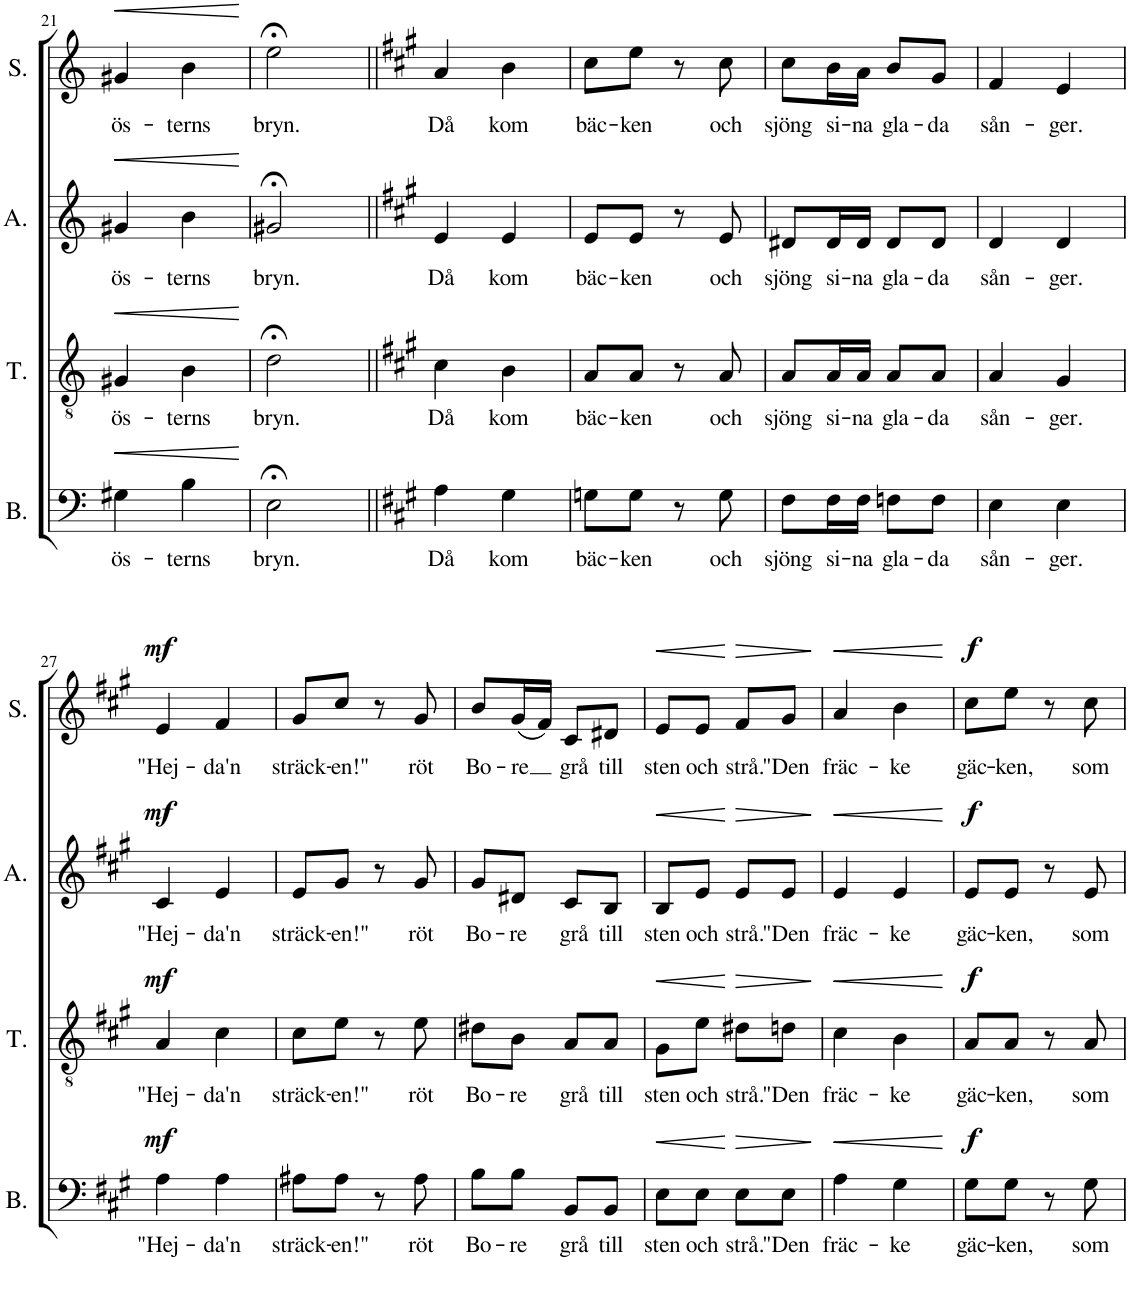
**kern	**text	**dynam	**kern	**text	**dynam	**kern	**text	**dynam	**kern	**text	**dynam
*part4	*part4	*part4	*part3	*part3	*part3	*part2	*part2	*part2	*part1	*part1	*part1
*staff4	*staff4	*staff4	*staff3	*staff3	*staff3	*staff2	*staff2	*staff2	*staff1	*staff1	*staff1
*I"Bass	*	*	*I"Tenor	*	*	*I"Alto	*	*	*I"Soprano	*	*
*I'B.	*	*	*I'T.	*	*	*I'A.	*	*	*I'S.	*	*
!!LO:PB:g=z
*clefF4	*	*	*clefGv2	*	*	*clefG2	*	*	*clefG2	*	*
*k[]	*	*	*k[]	*	*	*k[]	*	*	*k[]	*	*
*M2/4	*	*	*M2/4	*	*	*M2/4	*	*	*M2/4	*	*
=21	=21	=21	=21	=21	=21	=21	=21	=21	=21	=21	=21
!	!LO:LY:b	!LO:HP:b	!	!LO:LY:b	!LO:HP:b	!	!LO:LY:b	!LO:HP:b	!	!LO:LY:b	!LO:HP:b
4G#X\	ös-	<	4G#X/	ös-	<	4g#X/	ös-	<	4g#X/	ös-	<
!	!LO:LY:b	!	!	!LO:LY:b	!	!	!LO:LY:b	!	!	!LO:LY:b	!
4B\	-terns	.	4B\	-terns	.	4b\	-terns	.	4b\	-terns	.
.	.	[	.	.	[	.	.	[	.	.	[
=22	=22	=22	=22	=22	=22	=22	=22	=22	=22	=22	=22
!	!LO:LY:b	!	!	!LO:LY:b	!	!	!LO:LY:b	!	!	!LO:LY:b	!
2E;<\	bryn.	.	2d;<\	bryn.	.	2g#X;</	bryn.	.	2ee;<\	bryn.	.
=23||	=23||	=23||	=23||	=23||	=23||	=23||	=23||	=23||	=23||	=23||	=23||
*k[f#c#g#]	*	*	*k[f#c#g#]	*	*	*k[f#c#g#]	*	*	*k[f#c#g#]	*	*
!	!LO:LY:b	!	!	!LO:LY:b	!	!	!LO:LY:b	!	!	!LO:LY:b	!
4A\	Då	.	4c#\	Då	.	4e/	Då	.	4a/	Då	.
!	!LO:LY:b	!	!	!LO:LY:b	!	!	!LO:LY:b	!	!	!LO:LY:b	!
4G#\	kom	.	4B\	kom	.	4e/	kom	.	4b\	kom	.
=24	=24	=24	=24	=24	=24	=24	=24	=24	=24	=24	=24
!	!LO:LY:b	!	!	!LO:LY:b	!	!	!LO:LY:b	!	!	!LO:LY:b	!
8Gn\L	bäc-	.	8A/L	bäc-	.	8e/L	bäc-	.	8cc#\L	bäc-	.
!	!LO:LY:b	!	!	!LO:LY:b	!	!	!LO:LY:b	!	!	!LO:LY:b	!
8G\J	-ken	.	8A/J	-ken	.	8e/J	-ken	.	8ee\J	-ken	.
8r	.	.	8r	.	.	8r	.	.	8r	.	.
!	!LO:LY:b	!	!	!LO:LY:b	!	!	!LO:LY:b	!	!	!LO:LY:b	!
8G\	och	.	8A/	och	.	8e/	och	.	8cc#\	och	.
=25	=25	=25	=25	=25	=25	=25	=25	=25	=25	=25	=25
!	!LO:LY:b	!	!	!LO:LY:b	!	!	!LO:LY:b	!	!	!LO:LY:b	!
8F#\L	sjöng	.	8A/L	sjöng	.	8d#X/L	sjöng	.	8cc#\L	sjöng	.
!	!LO:LY:b	!	!	!LO:LY:b	!	!	!LO:LY:b	!	!	!LO:LY:b	!
16F#\L	si-	.	16A/L	si-	.	16d#/L	si-	.	16b\L	si-	.
!	!LO:LY:b	!	!	!LO:LY:b	!	!	!LO:LY:b	!	!	!LO:LY:b	!
16F#\JJ	-na	.	16A/JJ	-na	.	16d#/JJ	-na	.	16a\JJ	-na	.
!	!LO:LY:b	!	!	!LO:LY:b	!	!	!LO:LY:b	!	!	!LO:LY:b	!
8Fn\L	gla-	.	8A/L	gla-	.	8d#/L	gla-	.	8b/L	gla-	.
!	!LO:LY:b	!	!	!LO:LY:b	!	!	!LO:LY:b	!	!	!LO:LY:b	!
8F\J	-da	.	8A/J	-da	.	8d#/J	-da	.	8g#/J	-da	.
=26	=26	=26	=26	=26	=26	=26	=26	=26	=26	=26	=26
!	!LO:LY:b	!	!	!LO:LY:b	!	!	!LO:LY:b	!	!	!LO:LY:b	!
4E\	sån-	.	4A/	sån-	.	4d/	sån-	.	4f#/	sån-	.
!	!LO:LY:b	!	!	!LO:LY:b	!	!	!LO:LY:b	!	!	!LO:LY:b	!
4E\	-ger.	.	4G#/	-ger.	.	4d/	-ger.	.	4e/	-ger.	.
!!LO:LB:g=z
=27	=27	=27	=27	=27	=27	=27	=27	=27	=27	=27	=27
!	!LO:LY:b	!LO:DY:a	!	!LO:LY:b	!LO:DY:a	!	!LO:LY:b	!LO:DY:a	!	!LO:LY:b	!LO:DY:a
4A\	"Hej-	mf	4A/	"Hej-	mf	4c#/	"Hej-	mf	4e/	"Hej-	mf
!	!LO:LY:b	!	!	!LO:LY:b	!	!	!LO:LY:b	!	!	!LO:LY:b	!
4A\	-da'n	.	4c#\	-da'n	.	4e/	-da'n	.	4f#/	-da'n	.
=28	=28	=28	=28	=28	=28	=28	=28	=28	=28	=28	=28
!	!LO:LY:b	!	!	!LO:LY:b	!	!	!LO:LY:b	!	!	!LO:LY:b	!
8A#X\L	sträck-	.	8c#\L	sträck-	.	8e/L	sträck-	.	8g#/L	sträck-	.
!	!LO:LY:b	!	!	!LO:LY:b	!	!	!LO:LY:b	!	!	!LO:LY:b	!
8A#\J	-en!"	.	8e\J	-en!"	.	8g#/J	-en!"	.	8cc#/J	-en!"	.
8r	.	.	8r	.	.	8r	.	.	8r	.	.
!	!LO:LY:b	!	!	!LO:LY:b	!	!	!LO:LY:b	!	!	!LO:LY:b	!
8A#\	röt	.	8e\	röt	.	8g#/	röt	.	8g#/	röt	.
=29	=29	=29	=29	=29	=29	=29	=29	=29	=29	=29	=29
!	!LO:LY:b	!	!	!LO:LY:b	!	!	!LO:LY:b	!	!	!LO:LY:b	!
8B\L	Bo-	.	8d#X\L	Bo-	.	8g#/L	Bo-	.	8b/L	Bo-	.
!	!LO:LY:b	!	!	!LO:LY:b	!	!	!LO:LY:b	!	!	!LO:LY:b	!
8B\J	-re	.	8B\J	-re	.	8d#X/J	-re	.	(16g#/L	-re	.
.	.	.	.	.	.	.	.	.	16f#/JJ)	.	.
!	!LO:LY:b	!	!	!LO:LY:b	!	!	!LO:LY:b	!	!	!LO:LY:b	!
8BB/L	grå	.	8A/L	grå	.	8c#/L	grå	.	8c#/L	grå	.
!	!LO:LY:b	!	!	!LO:LY:b	!	!	!LO:LY:b	!	!	!LO:LY:b	!
8BB/J	till	.	8A/J	till	.	8B/J	till	.	8d#X/J	till	.
=30	=30	=30	=30	=30	=30	=30	=30	=30	=30	=30	=30
!	!LO:LY:b	!LO:HP:b	!	!LO:LY:b	!LO:HP:b	!	!LO:LY:b	!LO:HP:b	!	!LO:LY:b	!LO:HP:b
8E\L	sten	<	8G#\L	sten	<	8B/L	sten	<	8e/L	sten	<
!	!LO:LY:b	!	!	!LO:LY:b	!	!	!LO:LY:b	!	!	!LO:LY:b	!
8E\J	och	.	8e\J	och	.	8e/J	och	.	8e/J	och	.
!	!LO:LY:b	!LO:HP:n=1:b	!	!LO:LY:b	!LO:HP:n=1:b	!	!LO:LY:b	!LO:HP:n=1:b	!	!LO:LY:b	!LO:HP:n=1:b
8E\L	strå.	[ >	8d#X\L	strå.	[ >	8e/L	strå.	[ >	8f#/L	strå.	[ >
!	!LO:LY:b	!	!	!LO:LY:b	!	!	!LO:LY:b	!	!	!LO:LY:b	!
8E\J	"Den	.	8dn\J	"Den	.	8e/J	"Den	.	8g#/J	"Den	.
.	.	]	.	.	]	.	.	]	.	.	]
=31	=31	=31	=31	=31	=31	=31	=31	=31	=31	=31	=31
!	!LO:LY:b	!LO:HP:b	!	!LO:LY:b	!LO:HP:b	!	!LO:LY:b	!LO:HP:b	!	!LO:LY:b	!LO:HP:b
4A\	fräc-	<	4c#\	fräc-	<	4e/	fräc-	<	4a/	fräc-	<
!	!LO:LY:b	!	!	!LO:LY:b	!	!	!LO:LY:b	!	!	!LO:LY:b	!
4G#\	-ke	.	4B\	-ke	.	4e/	-ke	.	4b\	-ke	.
.	.	[	.	.	[	.	.	[	.	.	[
=32	=32	=32	=32	=32	=32	=32	=32	=32	=32	=32	=32
!	!LO:LY:b	!LO:DY:a	!	!LO:LY:b	!LO:DY:a	!	!LO:LY:b	!LO:DY:a	!	!LO:LY:b	!LO:DY:a
8G#\L	gäc-	f	8A/L	gäc-	f	8e/L	gäc-	f	8cc#\L	gäc-	f
!	!LO:LY:b	!	!	!LO:LY:b	!	!	!LO:LY:b	!	!	!LO:LY:b	!
8G#\J	-ken,	.	8A/J	-ken,	.	8e/J	-ken,	.	8ee\J	-ken,	.
8r	.	.	8r	.	.	8r	.	.	8r	.	.
!	!LO:LY:b	!	!	!LO:LY:b	!	!	!LO:LY:b	!	!	!LO:LY:b	!
8G#\	som	.	8A/	som	.	8e/	som	.	8cc#\	som	.
=	=	=	=	=	=	=	=	=	=	=	=
*-	*-	*-	*-	*-	*-	*-	*-	*-	*-	*-	*-
